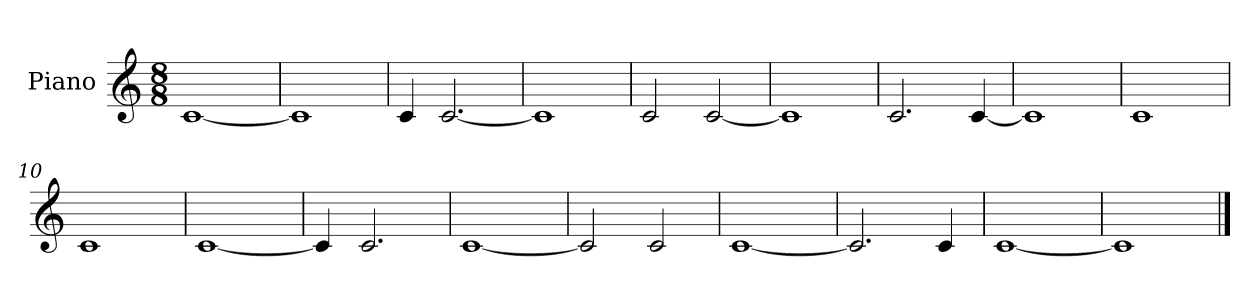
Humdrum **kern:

**kern
*part1
*staff1
*I"Piano
*I'Pno.
*clefG2
*k[]
*M8/8
*MM80
=1
[1c
=2
1c]
=3
4c/
[2.c/
=4
1c]
=5
2c/
[2c/
=6
1c]
=7
2.c/
[4c/
=8
1c]
=9
1c
=10
1c
=11
[1c
=12
4c/]
2.c/
=13
[1c
=14
2c/]
2c/
=15
[1c
=16
2.c/]
4c/
=17
[1c
=18
1c]
==
*-
